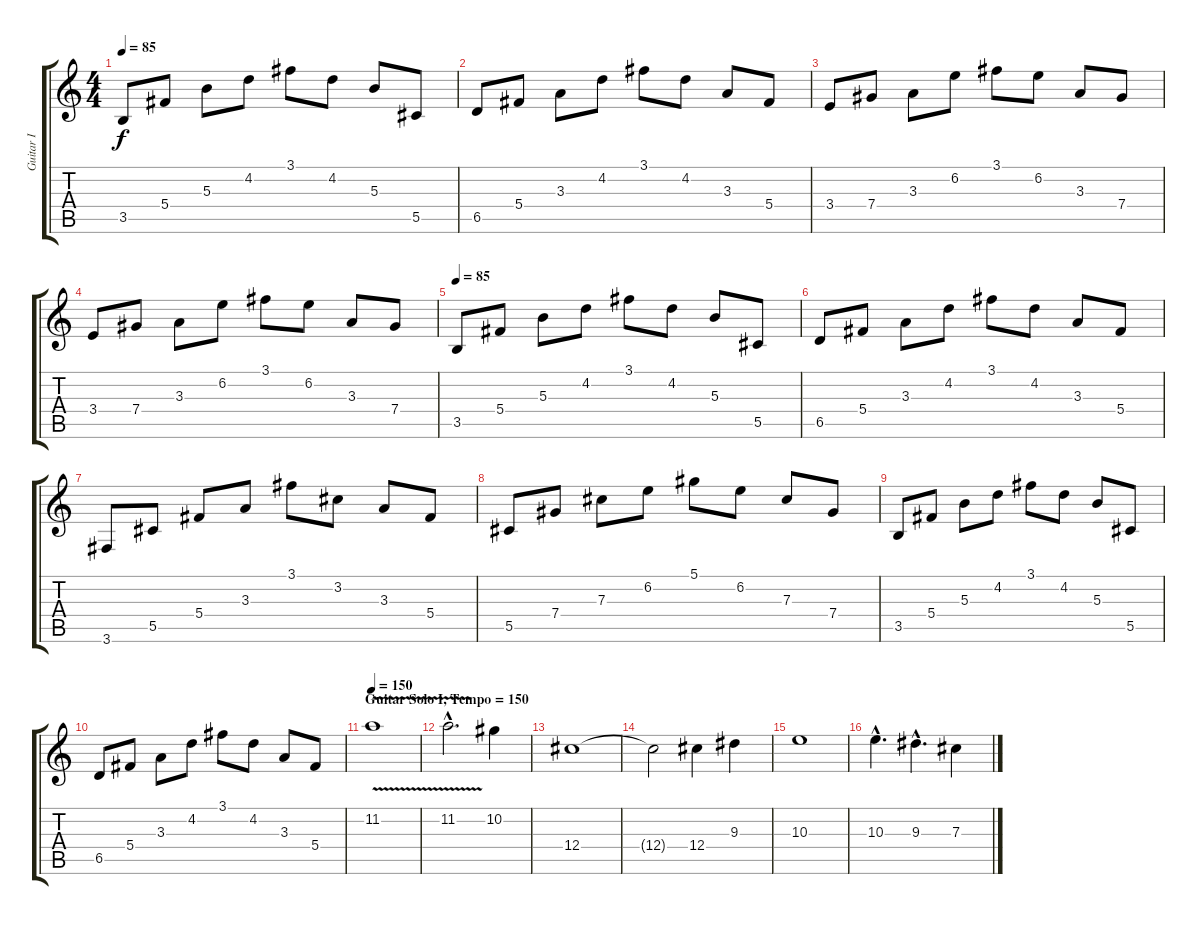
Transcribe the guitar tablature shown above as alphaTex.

\track ("Guitar I" "Guitar I") {instrument distortionguitar}
\staff {score tabs}
\tuning (Eb4 Bb3 Gb3 Db3 Ab2 Eb2) {hide}
\ts (4 4)
\tempo 85
\clef g2
\ks c
3.5.8{dy f} 5.4.8 5.3.8 4.2.8 3.1.8 4.2.8 5.3.8 5.5.8 |
6.5.8 5.4.8 3.3.8 4.2.8 3.1.8 4.2.8 3.3.8 5.4.8 |
3.4.8 7.4.8 3.3.8 6.2.8 3.1.8 6.2.8 3.3.8 7.4.8 |
3.4.8 7.4.8 3.3.8 6.2.8 3.1.8 6.2.8 3.3.8 7.4.8 |
\tempo 85
3.5.8 5.4.8 5.3.8 4.2.8 3.1.8 4.2.8 5.3.8 5.5.8 |
6.5.8 5.4.8 3.3.8 4.2.8 3.1.8 4.2.8 3.3.8 5.4.8 |
3.6.8 5.5.8 5.4.8 3.3.8 3.1.8 3.2.8 3.3.8 5.4.8 |
5.5.8 7.4.8 7.3.8 6.2.8 5.1.8 6.2.8 7.3.8 7.4.8 |
3.5.8 5.4.8 5.3.8 4.2.8 3.1.8 4.2.8 5.3.8 5.5.8 |
6.5.8 5.4.8 3.3.8 4.2.8 3.1.8 4.2.8 3.3.8 5.4.8 |
\section ("" "Guitar Solo I, Tempo = 150")
\tempo 150
11.2{v}.1{volume 14 instrument distortionguitar} |
11.2{v hac}.2{d} 10.2.4 |
12.4.1 |
12.4{t}.2 12.4.4 9.3.4 |
10.3.1 |
10.3{hac}.4{d} 9.3{hac}.4{d} 7.3.4
